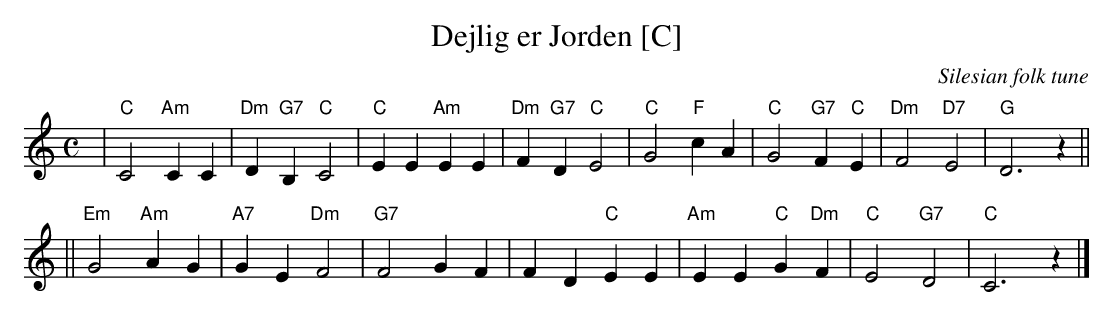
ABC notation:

X:1
T: Dejlig er Jorden [C]
O: Silesian folk tune
M: C
L: 1/4
K: C
| "C"C2 "Am"C C \
| "Dm"D "G7"B, "C"C2 \
| "C"E E "Am"E E \
| "Dm"F "G7"D "C"E2 \
| "C"G2 "F"c A \
| "C"G2 "G7"F "C"E \
| "Dm"F2 "D7"E2 \
| "G"D3 z ||
|| "Em"G2 "Am"A G \
| "A7"G E "Dm"F2 \
| "G7"F2 G F \
| F D "C"E E \
| "Am"E E "C"G "Dm"F \
|  "C"E2 "G7"D2 \
| "C"C3 z |]
